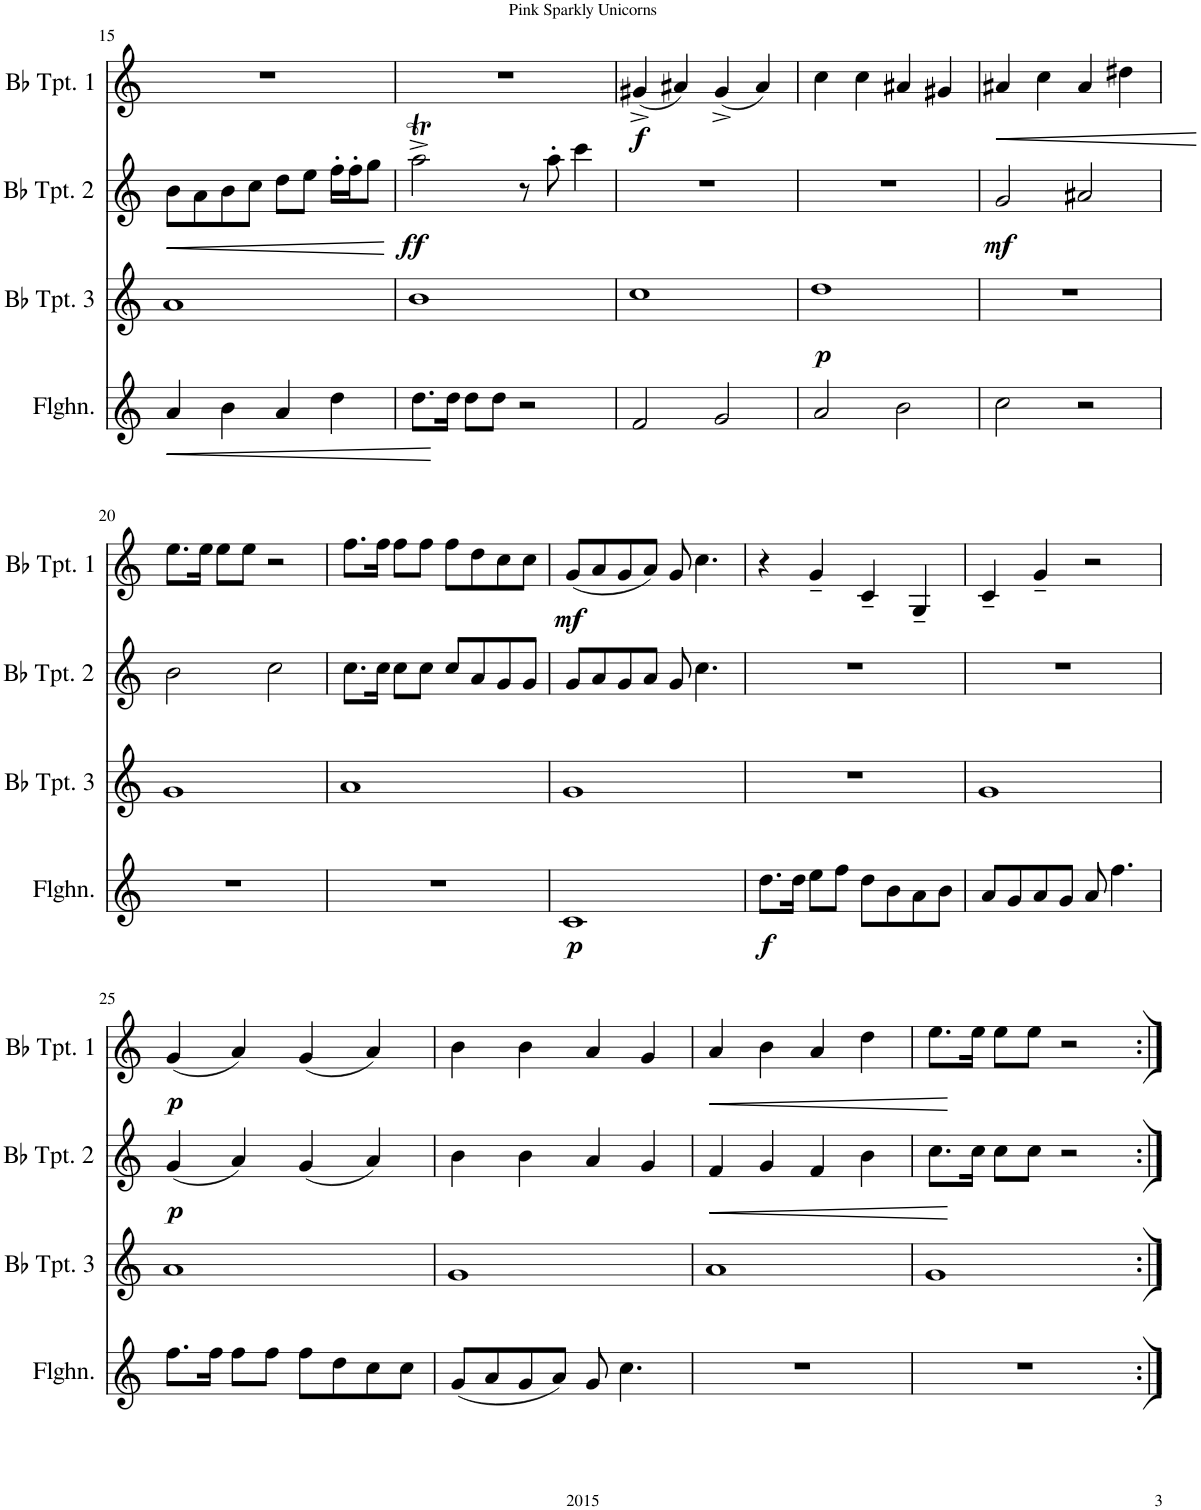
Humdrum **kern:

**kern	**dynam	**kern	**dynam	**kern	**dynam	**kern	**dynam
*part4	*part4	*part3	*part3	*part2	*part2	*part1	*part1
*staff4	*staff4	*staff3	*staff3	*staff2	*staff2	*staff1	*staff1
*I"Flugelhorn	*	*I"Bb Trumpet 3	*	*I"Bb Trumpet 2	*	*I"Bb Trumpet 1	*
*I'Flghn.	*	*I'Bb Tpt. 3	*	*I'Bb Tpt. 2	*	*I'Bb Tpt. 1	*
!!LO:PB:g=z
*clefG2	*	*clefG2	*	*clefG2	*	*clefG2	*
*Trd1c2	*	*Trd1c2	*	*Trd1c2	*	*Trd1c2	*
*k[]	*	*k[]	*	*k[]	*	*k[]	*
*M4/4	*	*M4/4	*	*M4/4	*	*M4/4	*
=15	=15	=15	=15	=15	=15	=15	=15
!	!LO:HP:b	!	!	!	!LO:HP:b	!	!
4a/	<	1a	.	8b\L	<	1r	.
.	.	.	.	8a\	.	.	.
4b\	.	.	.	8b\	.	.	.
.	.	.	.	8cc\J	.	.	.
4a/	.	.	.	8dd\L	.	.	.
.	.	.	.	8ee\J	.	.	.
4dd\	.	.	.	16ff'\LL	.	.	.
.	.	.	.	16ff'\J	.	.	.
.	.	.	.	8gg\J	.	.	.
.	[	.	.	.	[	.	.
=16	=16	=16	=16	=16	=16	=16	=16
!	!	!	!	!	!LO:DY:b	!	!
8.dd\L	.	1b	.	2aaT^\	ff	1r	.
16dd\Jk	.	.	.	.	.	.	.
8dd\L	.	.	.	.	.	.	.
8dd\J	.	.	.	.	.	.	.
2r	.	.	.	8r	.	.	.
.	.	.	.	8aa'\	.	.	.
.	.	.	.	4ccc\	.	.	.
=17	=17	=17	=17	=17	=17	=17	=17
!	!	!	!	!	!	!	!LO:DY:b
2f/	.	1cc	.	1r	.	(4g#X^/	f
.	.	.	.	.	.	4a#X/)	.
2g/	.	.	.	.	.	(4g#^/	.
.	.	.	.	.	.	4a#/)	.
=18	=18	=18	=18	=18	=18	=18	=18
!	!	!	!LO:DY:b	!	!	!	!
2a/	.	1dd	p	1r	.	4cc\	.
.	.	.	.	.	.	4cc\	.
2b\	.	.	.	.	.	4a#X/	.
.	.	.	.	.	.	4g#X/	.
=19	=19	=19	=19	=19	=19	=19	=19
!	!	!	!	!	!LO:DY:b	!	!LO:HP:b
2cc\	.	1r	.	2g/	mf	4a#X/	<
.	.	.	.	.	.	4cc\	.
2r	.	.	.	2a#X/	.	4a#/	.
.	.	.	.	.	.	4dd#X\	.
.	.	.	.	.	.	.	[
!!LO:LB:g=z
=20	=20	=20	=20	=20	=20	=20	=20
1r	.	1g	.	2b\	.	8.ee\L	.
.	.	.	.	.	.	16ee\Jk	.
.	.	.	.	.	.	8ee\L	.
.	.	.	.	.	.	8ee\J	.
.	.	.	.	2cc\	.	2r	.
=21	=21	=21	=21	=21	=21	=21	=21
1r	.	1a	.	8.cc\L	.	8.ff\L	.
.	.	.	.	16cc\Jk	.	16ff\Jk	.
.	.	.	.	8cc\L	.	8ff\L	.
.	.	.	.	8cc\J	.	8ff\J	.
.	.	.	.	8cc/L	.	8ff\L	.
.	.	.	.	8a/	.	8dd\	.
.	.	.	.	8g/	.	8cc\	.
.	.	.	.	8g/J	.	8cc\J	.
=22	=22	=22	=22	=22	=22	=22	=22
!	!LO:DY:b	!	!	!	!	!	!LO:DY:b
1c	p	1g	.	8g/L	.	(8g/L	mf
.	.	.	.	8a/	.	8a/	.
.	.	.	.	8g/	.	8g/	.
.	.	.	.	8a/J	.	8a/J)	.
.	.	.	.	8g/	.	8g/	.
.	.	.	.	4.cc\	.	4.cc\	.
=23	=23	=23	=23	=23	=23	=23	=23
!	!LO:DY:b	!	!	!	!	!	!
8.dd\L	f	1r	.	1r	.	4r	.
16dd\Jk	.	.	.	.	.	.	.
8ee\L	.	.	.	.	.	4g~/	.
8ff\J	.	.	.	.	.	.	.
8dd\L	.	.	.	.	.	4c~/	.
8b\	.	.	.	.	.	.	.
8a\	.	.	.	.	.	4G~/	.
8b\J	.	.	.	.	.	.	.
=24	=24	=24	=24	=24	=24	=24	=24
8a/L	.	1g	.	1r	.	4c~/	.
8g/	.	.	.	.	.	.	.
8a/	.	.	.	.	.	4g~/	.
8g/J	.	.	.	.	.	.	.
8a/	.	.	.	.	.	2r	.
4.ff\	.	.	.	.	.	.	.
!!LO:LB:g=z
=25	=25	=25	=25	=25	=25	=25	=25
!	!	!	!	!	!LO:DY:b	!	!LO:DY:b
8.ff\L	.	1a	.	(4g/	p	(4g/	p
16ff\Jk	.	.	.	.	.	.	.
8ff\L	.	.	.	4a/)	.	4a/)	.
8ff\J	.	.	.	.	.	.	.
8ff\L	.	.	.	(4g/	.	(4g/	.
8dd\	.	.	.	.	.	.	.
8cc\	.	.	.	4a/)	.	4a/)	.
8cc\J	.	.	.	.	.	.	.
=26	=26	=26	=26	=26	=26	=26	=26
(8g/L	.	1g	.	4b\	.	4b\	.
8a/	.	.	.	.	.	.	.
8g/	.	.	.	4b\	.	4b\	.
8a/J)	.	.	.	.	.	.	.
8g/	.	.	.	4a/	.	4a/	.
4.cc\	.	.	.	.	.	.	.
.	.	.	.	4g/	.	4g/	.
=27	=27	=27	=27	=27	=27	=27	=27
!	!	!	!	!	!LO:HP:b	!	!LO:HP:b
1r	.	1a	.	4f/	<	4a/	<
.	.	.	.	4g/	.	4b\	.
.	.	.	.	4f/	.	4a/	.
.	.	.	.	4b\	.	4dd\	.
.	.	.	.	.	[	.	[
=28	=28	=28	=28	=28	=28	=28	=28
1r	.	1g	.	8.cc\L	.	8.ee\L	.
.	.	.	.	16cc\Jk	.	16ee\Jk	.
.	.	.	.	8cc\L	.	8ee\L	.
.	.	.	.	8cc\J	.	8ee\J	.
.	.	.	.	2r	.	2r	.
=:|!	=:|!	=:|!	=:|!	=:|!	=:|!	=:|!	=:|!
*-	*-	*-	*-	*-	*-	*-	*-
